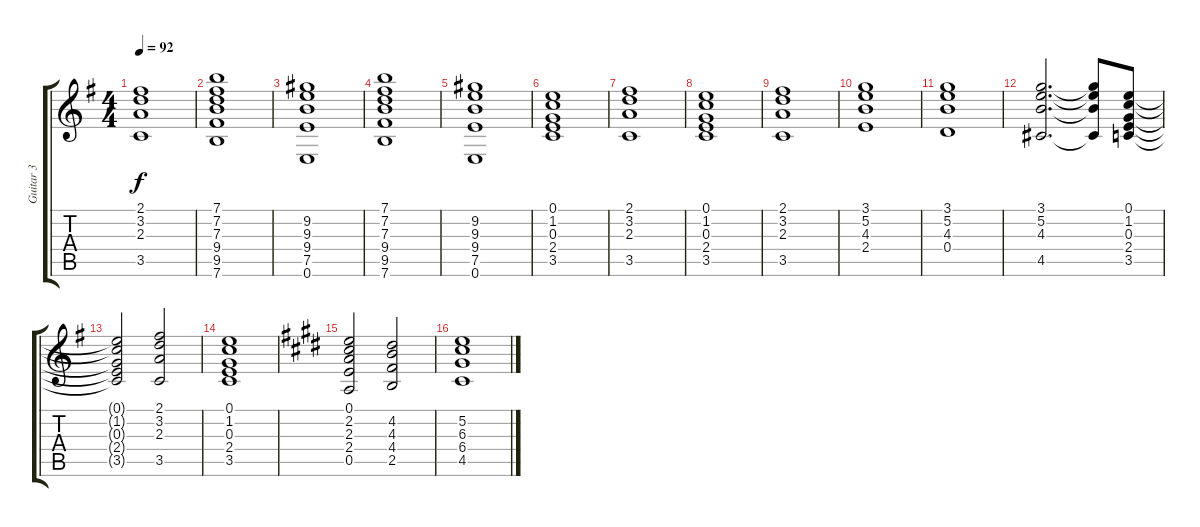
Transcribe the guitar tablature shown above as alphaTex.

\track ("Guitar 3" "Guitar 3") {instrument overdrivenguitar}
\staff {score tabs}
\tuning (E4 B3 G3 D3 A2 E2) {hide}
\ts (4 4)
\tempo 92
\clef g2
\ks g
(2.1 3.2 2.3 3.5).1{dy f} |
(7.1 7.2 7.3 9.4 9.5 7.6).1 |
(9.2 9.3 9.4 7.5 0.6).1 |
(7.1 7.2 7.3 9.4 9.5 7.6).1 |
(9.2 9.3 9.4 7.5 0.6).1 |
(0.1 1.2 0.3 2.4 3.5).1 |
(2.1 3.2 2.3 3.5).1 |
(0.1 1.2 0.3 2.4 3.5).1 |
(2.1 3.2 2.3 3.5).1 |
(3.1 5.2 4.3 2.4).1 |
(3.1 5.2 4.3 0.4).1 |
(3.1 5.2 4.3 4.5).2{d} (3.1{t} 5.2{t} 4.3{t} 4.5{t}).8 (0.1 1.2 0.3 2.4 3.5).8 |
(0.1{t} 1.2{t} 0.3{t} 2.4{t} 3.5{t}).2 (2.1 3.2 2.3 3.5).2 |
(0.1 1.2 0.3 2.4 3.5).1 |
\ks e
(0.1 2.2 2.3 2.4 0.5).2 (4.2 4.3 4.4 2.5).2 |
(5.2 6.3 6.4 4.5).1
